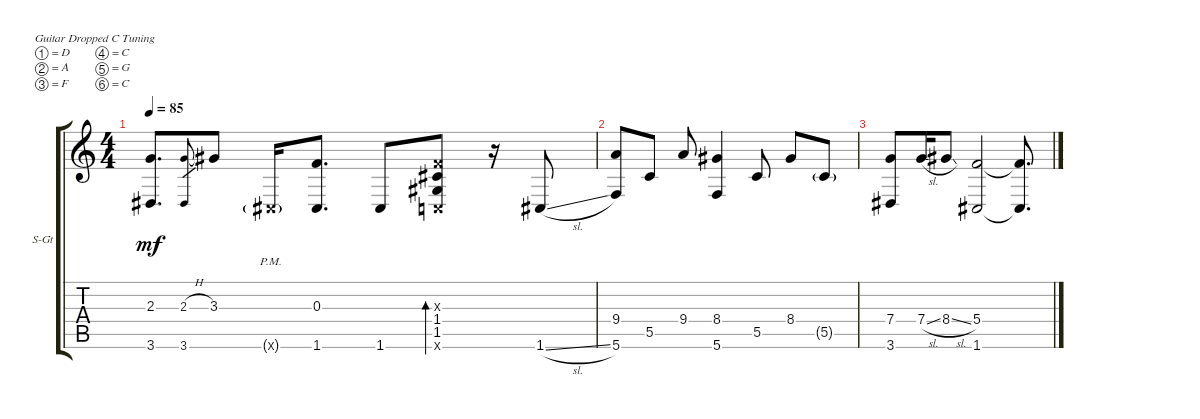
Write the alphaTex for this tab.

\defaultSystemsLayout 4
\bracketExtendMode groupsimilarinstruments
\firstSystemTrackNameOrientation horizontal
\otherSystemsTrackNameOrientation horizontal
\track ("Steel Guitar" "S-Gt") {instrument acousticguitarsteel}
\staff {score tabs}
\tuning (D4 A3 F3 C3 G2 C2)
\ts (4 4)
\tempo 85
\clef g2
\ks c
(3.6 2.3).8{d dy mf} (2.3{h} 3.6).8{gr} 3.3.8 1.6{g pm x}.16 (1.6 0.3).8{d} 1.6.8 (1.5 1.4 0.3{x} 0.6{x}).8{bd 30} r.16 1.6{sl}.8 |
(5.6 9.4).8 5.5.8 9.4.8 (8.4 5.6).4 5.5.8 8.4.8 5.5{g}.8 |
(3.6 7.4).8 7.4{sl}.16 8.4{sl}.8 (1.6 5.4).2 (5.4{t} 1.6{t}).8{d}
